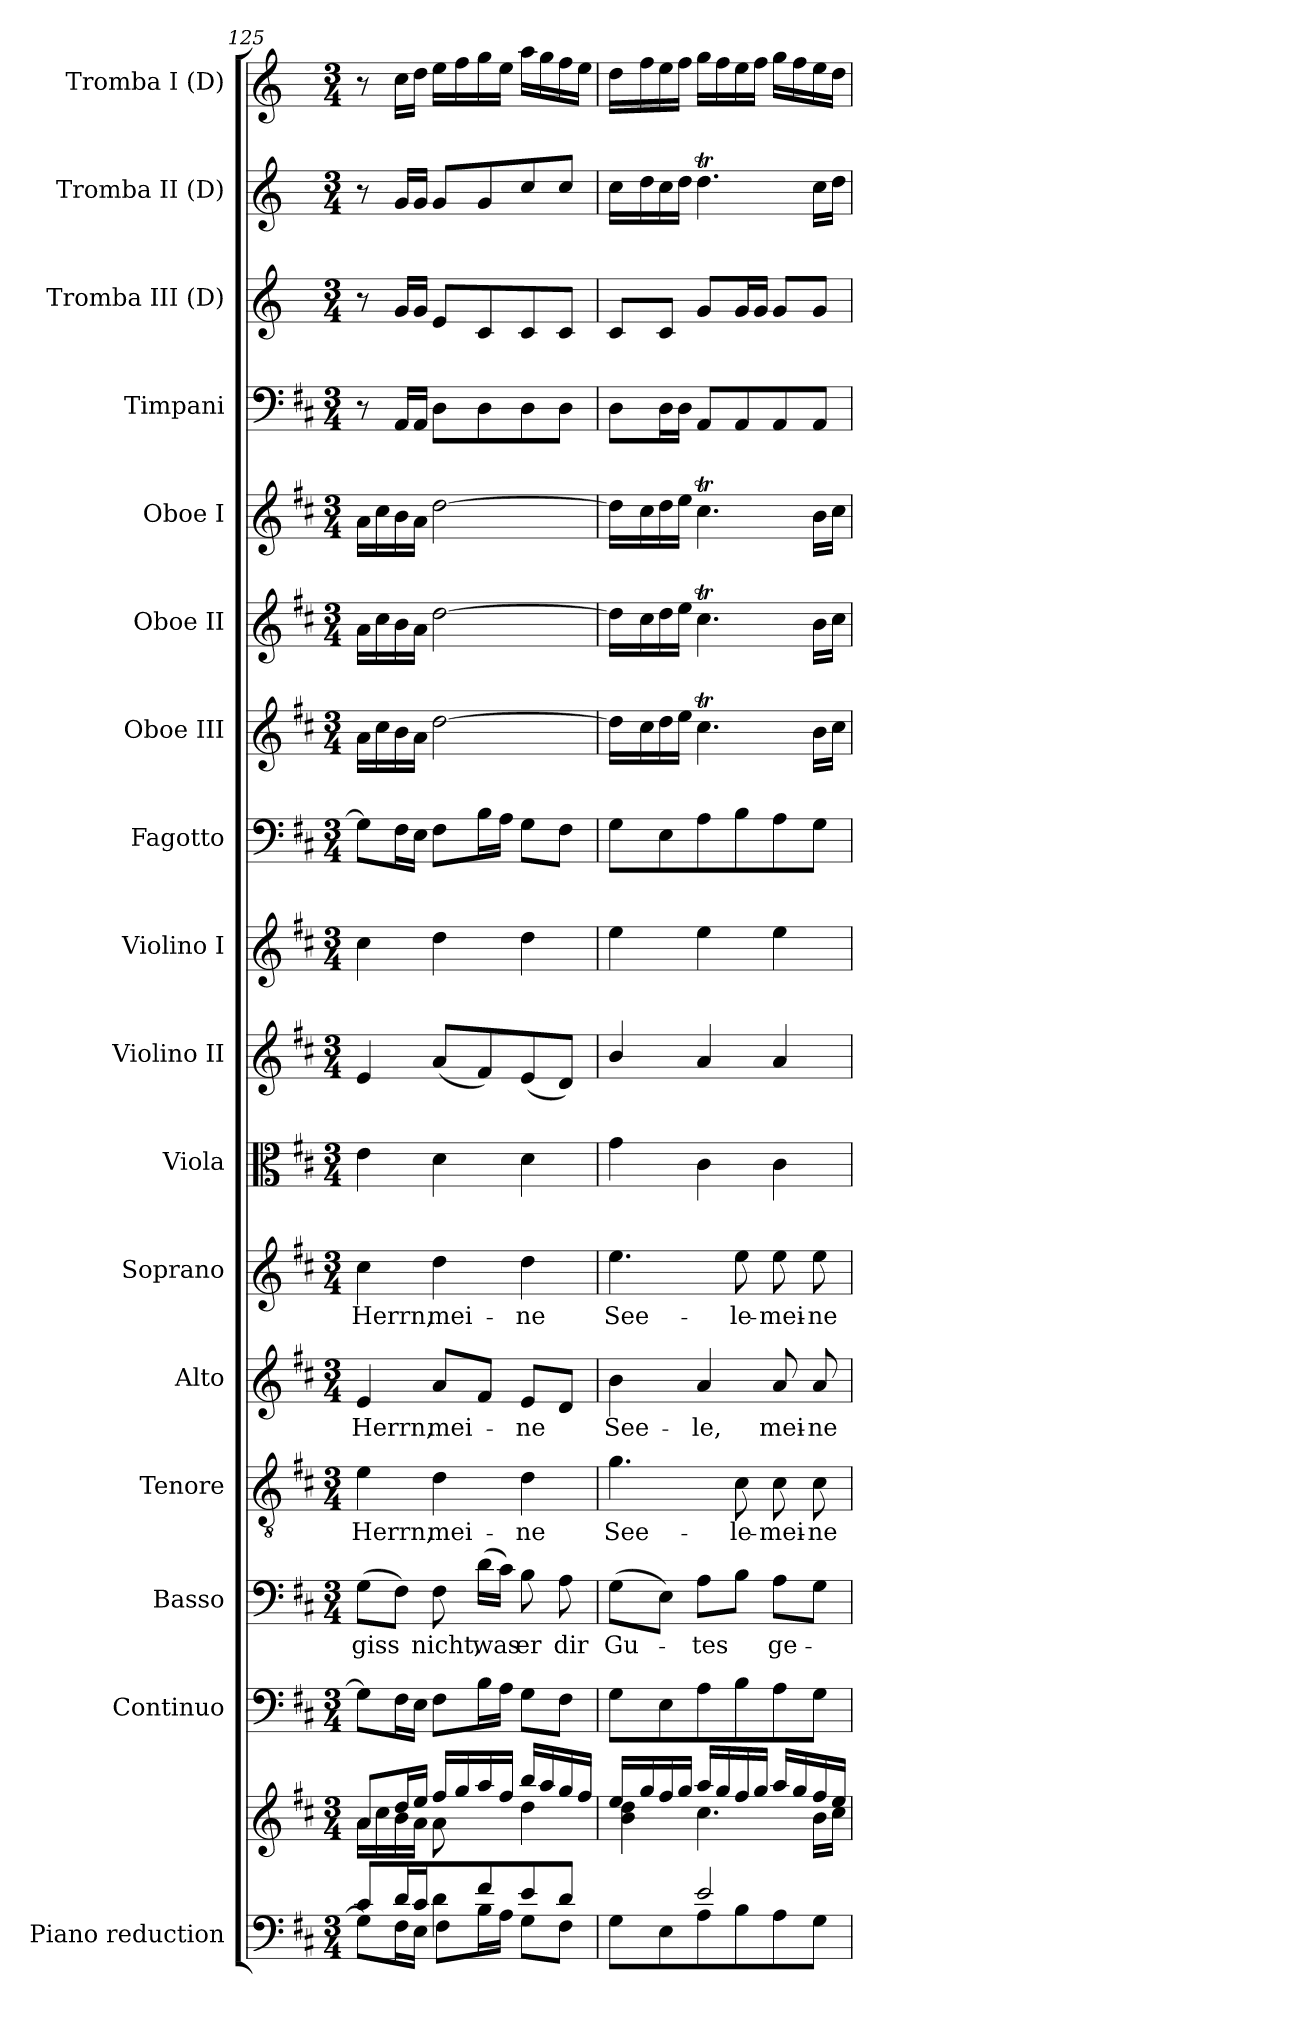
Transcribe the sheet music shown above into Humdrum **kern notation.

**kern	**kern	**kern	**kern	**text	**kern	**text	**kern	**text	**kern	**text	**kern	**kern	**kern	**kern	**kern	**kern	**kern	**kern	**kern	**kern	**kern
*part17	*part17	*part16	*part15	*part15	*part14	*part14	*part13	*part13	*part12	*part12	*part11	*part10	*part9	*part8	*part7	*part6	*part5	*part4	*part3	*part2	*part1
*staff18	*staff17	*staff16	*staff15	*staff15	*staff14	*staff14	*staff13	*staff13	*staff12	*staff12	*staff11	*staff10	*staff9	*staff8	*staff7	*staff6	*staff5	*staff4	*staff3	*staff2	*staff1
*I"Piano reduction	*	*I"Continuo	*I"Basso	*	*I"Tenore	*	*I"Alto	*	*I"Soprano	*	*I"Viola	*I"Violino II	*I"Violino I	*I"Fagotto	*I"Oboe III	*I"Oboe II	*I"Oboe I	*I"Timpani	*I"Tromba III (D)	*I"Tromba II (D)	*I"Tromba I (D)
*I'Pno	*	*	*	*	*	*	*	*	*	*	*	*	*	*	*I'Ob	*I'Ob	*I'Ob	*I'Timp	*	*	*
*clefF4	*clefG2	*clefF4	*clefF4	*	*clefGv2	*	*clefG2	*	*clefG2	*	*clefC3	*clefG2	*clefG2	*clefF4	*clefG2	*clefG2	*clefG2	*clefF4	*clefG2	*clefG2	*clefG2
*	*	*	*	*	*	*	*	*	*	*	*	*	*	*	*	*	*	*	*ITrd-1c-2	*ITrd-1c-2	*ITrd-1c-2
*k[f#c#]	*k[f#c#]	*k[f#c#]	*k[f#c#]	*	*k[f#c#]	*	*k[f#c#]	*	*k[f#c#]	*	*k[f#c#]	*k[f#c#]	*k[f#c#]	*k[f#c#]	*k[f#c#]	*k[f#c#]	*k[f#c#]	*k[f#c#]	*k[f#c#]	*k[f#c#]	*k[f#c#]
*M3/4	*M3/4	*M3/4	*M3/4	*	*M3/4	*	*M3/4	*	*M3/4	*	*M3/4	*M3/4	*M3/4	*M3/4	*M3/4	*M3/4	*M3/4	*M3/4	*M3/4	*M3/4	*M3/4
=125	=125	=125	=125	=125	=125	=125	=125	=125	=125	=125	=125	=125	=125	=125	=125	=125	=125	=125	=125	=125	=125
*^	*^	*	*	*	*	*	*	*	*	*	*	*	*	*	*	*	*	*	*	*	*
*	*^	*	*^	*	*	*	*	*	*	*	*	*	*	*	*	*	*	*	*	*	*	*	*
!	!	!	!	!	!	!	!	!LO:LY:b	!	!LO:LY:b	!	!LO:LY:b	!	!LO:LY:b	!	!	!	!	!	!	!	!	!	!	!
4ryy	8c#/L	8G\L]	8a/L	16a\LL	4ryy	8G\L]	(8G\L	giss	4e\	Herrn,	4e/	Herrn,	4cc#\	Herrn,	4e\	4e/	4cc#\	8G\L]	16a\LL	16a\LL	16a\LL	8r	8r	8r	8r
.	.	.	.	16cc#\	.	.	.	.	.	.	.	.	.	.	.	.	.	.	16cc#\	16cc#\	16cc#\	.	.	.	.
.	16d/L	16F#\L	16dd/L	16b\	.	16F#\L	8F#\J)	.	.	.	.	.	.	.	.	.	.	16F#\L	16b\	16b\	16b\	16AA/LL	16a/LL	16a/LL	16dd\LL
.	16c#/JJ	16E\JJ	16ee/JJ	16a\JJ	.	16E\JJ	.	.	.	.	.	.	.	.	.	.	.	16E\JJ	16a\JJ	16a\JJ	16a\JJ	16AA/JJ	16a/JJ	16a/JJ	16ee\JJ
!	!	!	!	!	!	!	!	!LO:LY:b	!	!LO:LY:b	!	!LO:LY:b	!	!LO:LY:b	!	!	!	!	!	!	!	!	!	!	!
4d\	8ryy	8F#\L	16ff#/LL	4ryy	8a\L	8F#\L	8F#\	nicht,	4d\	mei-	8a/L	mei-	4dd\	mei-	4d\	(8a/L	4dd\	8F#\L	[2dd\	[2dd\	[2dd\	8D\L	8f#/L	8a/L	16ff#\LL
.	.	.	16gg/	.	.	.	.	.	.	.	.	.	.	.	.	.	.	.	.	.	.	.	.	.	16gg\
!	!	!	!	!	!	!	!	!LO:LY:b	!	!	!	!	!	!	!	!	!	!	!	!	!	!	!	!	!
.	8f#/	16B\L	16aa/	.	4.ryy	16B\L	(16d\LL	was	.	.	8f#/J	.	.	.	.	8f#/)	.	16B\L	.	.	.	8D\	8d/	8a/	16aa\
.	.	16A\JJ	16ff#/JJ	.	.	16A\JJ	16c#\JJ)	.	.	.	.	.	.	.	.	.	.	16A\JJ	.	.	.	.	.	.	16ff#\JJ
!	!	!	!	!	!	!	!	!LO:LY:b	!	!LO:LY:b	!	!LO:LY:b	!	!LO:LY:b	!	!	!	!	!	!	!	!	!	!	!
4ryy	8e/	8G\L	16bb/LL	4dd\	.	8G\L	8B\	er	4d\	ne	8e/L	ne	4dd\	ne	4d\	(8e/	4dd\	8G\L	.	.	.	8D\	8d/	8dd/	16bb\LL
.	.	.	16aa/	.	.	.	.	.	.	.	.	.	.	.	.	.	.	.	.	.	.	.	.	.	16aa\
!	!	!	!	!	!	!	!	!LO:LY:b	!	!	!	!	!	!	!	!	!	!	!	!	!	!	!	!	!
.	8d/J	8F#\J	16gg/	.	.	8F#\J	8A\	dir	.	.	8d/J	.	.	.	.	8d/J)	.	8F#\J	.	.	.	8D\J	8d/J	8dd/J	16gg\
.	.	.	16ff#/JJ	.	.	.	.	.	.	.	.	.	.	.	.	.	.	.	.	.	.	.	.	.	16ff#\JJ
*	*v	*v	*	*	*	*	*	*	*	*	*	*	*	*	*	*	*	*	*	*	*	*	*	*	*
*	*	*	*v	*v	*	*	*	*	*	*	*	*	*	*	*	*	*	*	*	*	*	*	*	*
=126	=126	=126	=126	=126	=126	=126	=126	=126	=126	=126	=126	=126	=126	=126	=126	=126	=126	=126	=126	=126	=126	=126	=126
!	!	!	!	!	!	!LO:LY:b	!	!LO:LY:b	!	!LO:LY:b	!	!LO:LY:b	!	!	!	!	!	!	!	!	!	!	!
4ryy	8G\L	16ee/LL	4b\ 4dd\	8G\L	(8G\L	Gu-	4.g\	See-	4b\	See-	4.ee\	See-	4g\	4b/	4ee\	8G\L	16dd\LL]	16dd\LL]	16dd\LL]	8D\L	8d/L	16dd\LL	16ee\LL
.	.	16gg/	.	.	.	.	.	.	.	.	.	.	.	.	.	.	16cc#\	16cc#\	16cc#\	.	.	16ee\	16gg\
.	8E\	16ff#/	.	8E\	8E\J)	.	.	.	.	.	.	.	.	.	.	8E\	16dd\	16dd\	16dd\	16D\L	8d/J	16dd\	16ff#\
.	.	16gg/JJ	.	.	.	.	.	.	.	.	.	.	.	.	.	.	16ee\JJ	16ee\JJ	16ee\JJ	16D\JJ	.	16ee\JJ	16gg\JJ
!	!	!	!	!	!	!LO:LY:b	!	!	!	!LO:LY:b	!	!	!	!	!	!	!	!	!	!	!	!	!
2e/	8A\	16aa/LL	4.cc#\	8A\	8A\L	tes	.	.	4a/	le,	.	.	4c#\	4a/	4ee\	8A\	4.cc#t\	4.cc#t\	4.cc#t\	8AA/L	8a/L	4.eeT\	16aa\LL
.	.	16gg/	.	.	.	.	.	.	.	.	.	.	.	.	.	.	.	.	.	.	.	.	16gg\
!	!	!	!	!	!	!	!	!LO:LY:b	!	!	!	!LO:LY:b	!	!	!	!	!	!	!	!	!	!	!
.	8B\	16ff#/	.	8B\	8B\J	.	8c#\	le-	.	.	8ee\	le-	.	.	.	8B\	.	.	.	8AA/	16a/L	.	16ff#\
.	.	16gg/JJ	.	.	.	.	.	.	.	.	.	.	.	.	.	.	.	.	.	.	16a/JJ	.	16gg\JJ
!	!	!	!	!	!	!LO:LY:b	!	!LO:LY:b	!	!LO:LY:b	!	!LO:LY:b	!	!	!	!	!	!	!	!	!	!	!
.	8A\	16aa/LL	.	8A\	8A\L	ge-	8c#\	mei-	8a/	mei-	8ee\	mei-	4c#\	4a/	4ee\	8A\	.	.	.	8AA/	8a/L	.	16aa\LL
.	.	16gg/	.	.	.	.	.	.	.	.	.	.	.	.	.	.	.	.	.	.	.	.	16gg\
!	!	!	!	!	!	!	!	!LO:LY:b	!	!LO:LY:b	!	!LO:LY:b	!	!	!	!	!	!	!	!	!	!	!
.	8G\J	16ff#/	16b\LL	8G\J	8G\J	.	8c#\	ne	8a/	ne	8ee\	ne	.	.	.	8G\J	16b\LL	16b\LL	16b\LL	8AA/J	8a/J	16dd\LL	16ff#\
.	.	16ee/JJ	16cc#\JJ	.	.	.	.	.	.	.	.	.	.	.	.	.	16cc#\JJ	16cc#\JJ	16cc#\JJ	.	.	16ee\JJ	16ee\JJ
*v	*v	*	*	*	*	*	*	*	*	*	*	*	*	*	*	*	*	*	*	*	*	*	*
*	*v	*v	*	*	*	*	*	*	*	*	*	*	*	*	*	*	*	*	*	*	*	*
=	=	=	=	=	=	=	=	=	=	=	=	=	=	=	=	=	=	=	=	=	=
*-	*-	*-	*-	*-	*-	*-	*-	*-	*-	*-	*-	*-	*-	*-	*-	*-	*-	*-	*-	*-	*-
